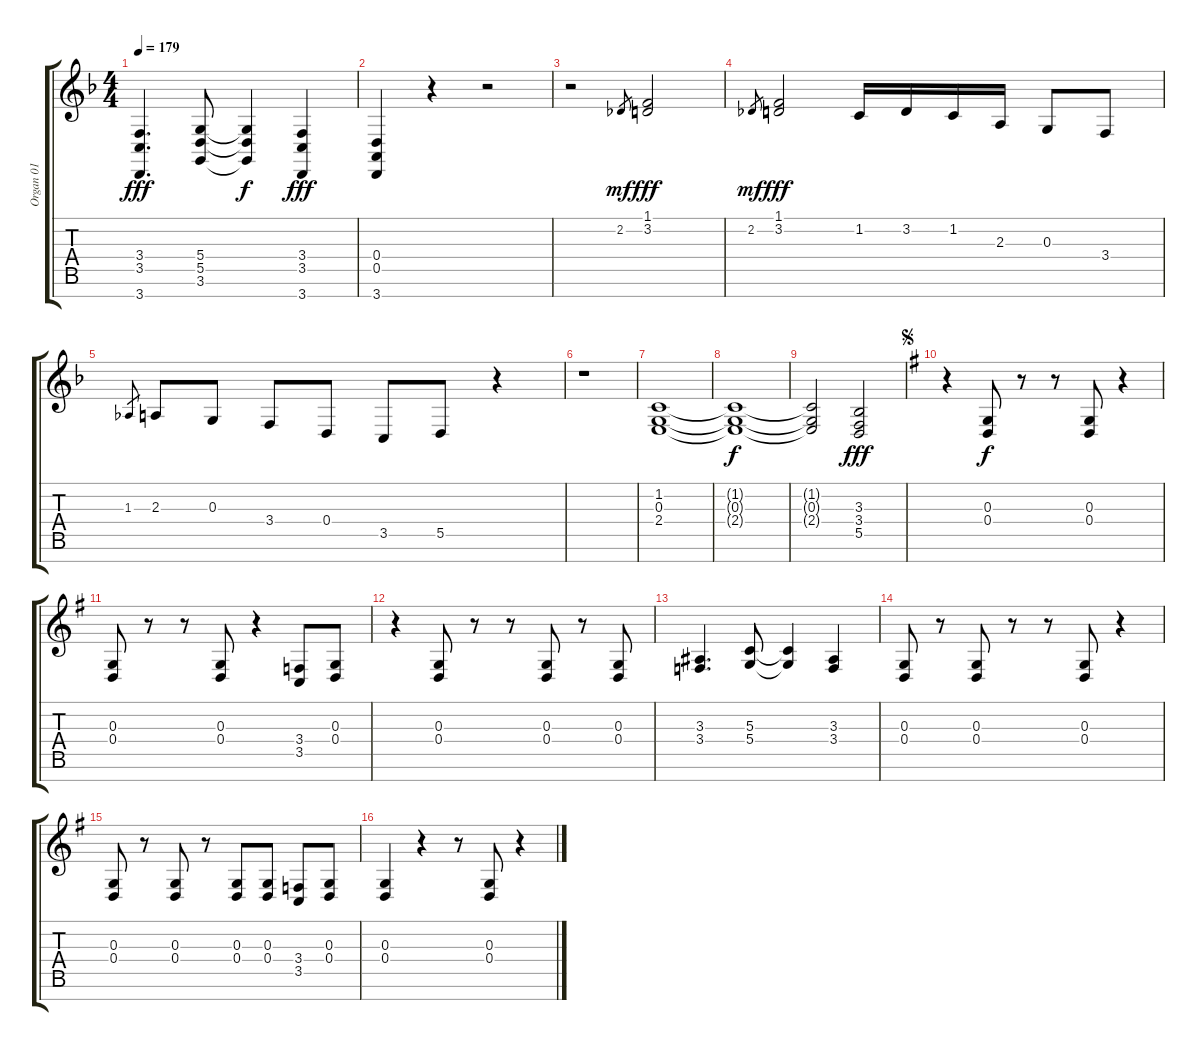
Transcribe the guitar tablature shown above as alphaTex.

\track ("Organ 01" "Organ 01") {instrument drawbarorgan}
\staff {score tabs}
\tuning (E4 B3 G3 D3 A2 E2 B1) {hide}
\ts (4 4)
\tempo 179
\clef g2
\ks dminor
(3.4 3.5 3.7).4{d dy fff} (5.4 5.5 3.6).8 (5.4{t} 5.5{t} 3.6{t}).4{dy f} (3.4 3.5 3.7).4{dy fff} |
(0.4 0.5 3.7).4 r.4 r.2 |
r.2 2.2.8{gr dy mf} (1.1 3.2).2{dy fff} |
2.2.8{gr dy mf} (1.1 3.2).2{dy fff} 1.2.16 3.2.16 1.2.16 2.3.16 0.3.8 3.4.8 |
1.3.8{gr} 2.3.8 0.3.8 3.4.8 0.4.8 3.5.8 5.5.8 r.4 |
r.1 |
(1.2 0.3 2.4).1 |
(1.2{t} 0.3{t} 2.4{t}).1{dy f} |
(1.2{t} 0.3{t} 2.4{t}).2 (3.3 3.4 5.5).2{dy fff} |
\jump segno
\ks g
r.4 (0.3 0.4).8{dy f} r.8 r.8 (0.3 0.4).8 r.4 |
(0.3 0.4).8 r.8 r.8 (0.3 0.4).8 r.4 (3.4 3.5).8 (0.3 0.4).8 |
r.4 (0.3 0.4).8 r.8 r.8 (0.3 0.4).8 r.8 (0.3 0.4).8 |
(3.3 3.4).4{d} (5.3 5.4).8 (5.3{t} 5.4{t}).4 (3.3 3.4).4 |
(0.3 0.4).8 r.8 (0.3 0.4).8 r.8 r.8 (0.3 0.4).8 r.4 |
(0.3 0.4).8 r.8 (0.3 0.4).8 r.8 (0.3 0.4).8 (0.3 0.4).8 (3.4 3.5).8 (0.3 0.4).8 |
(0.3 0.4).4 r.4 r.8 (0.3 0.4).8 r.4
